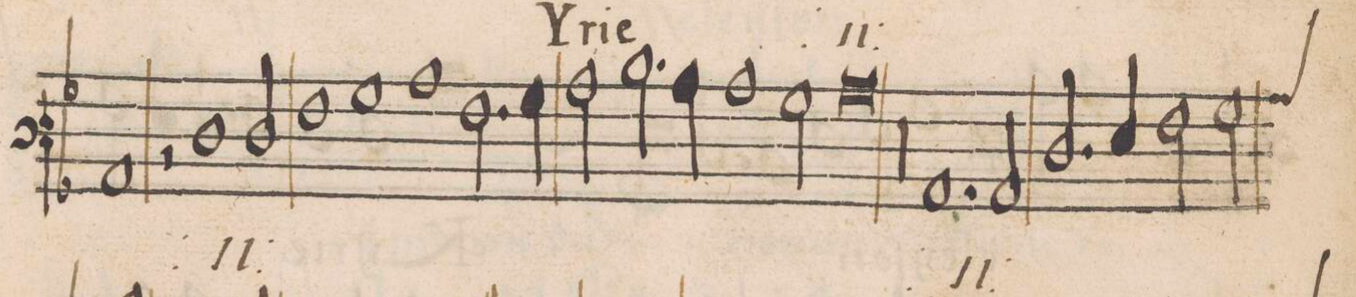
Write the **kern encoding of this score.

**kern	**text
*I"BASSVS	*
*clefF3	*
*k[b-]	*
*met(C|)	*
*M2/1	*
1C/	.
2r	.
1F\	-Ky-
=14-	=14-
2F/	-ri-
1A\	.
=15-	=15-
1B-\	.
1c\	-e
=16-	=16-
*2\right	*
2.A\	.
4B-\	.
2c\	.
2.d\	.
=17-	=17-
4c\	.
1c\	.
2B-\	.
=18-	=18-
0c\	.
=19-	=19-
00r	.
=20-	=20-
=21-	=21-
1.C/	-Ky-
2C/	-ri-
=22-	=22-
2.F/	-e
4G/	.
2A\	.
*custos:c	*
2B-\	.
=23-	=23-
*-	*-
